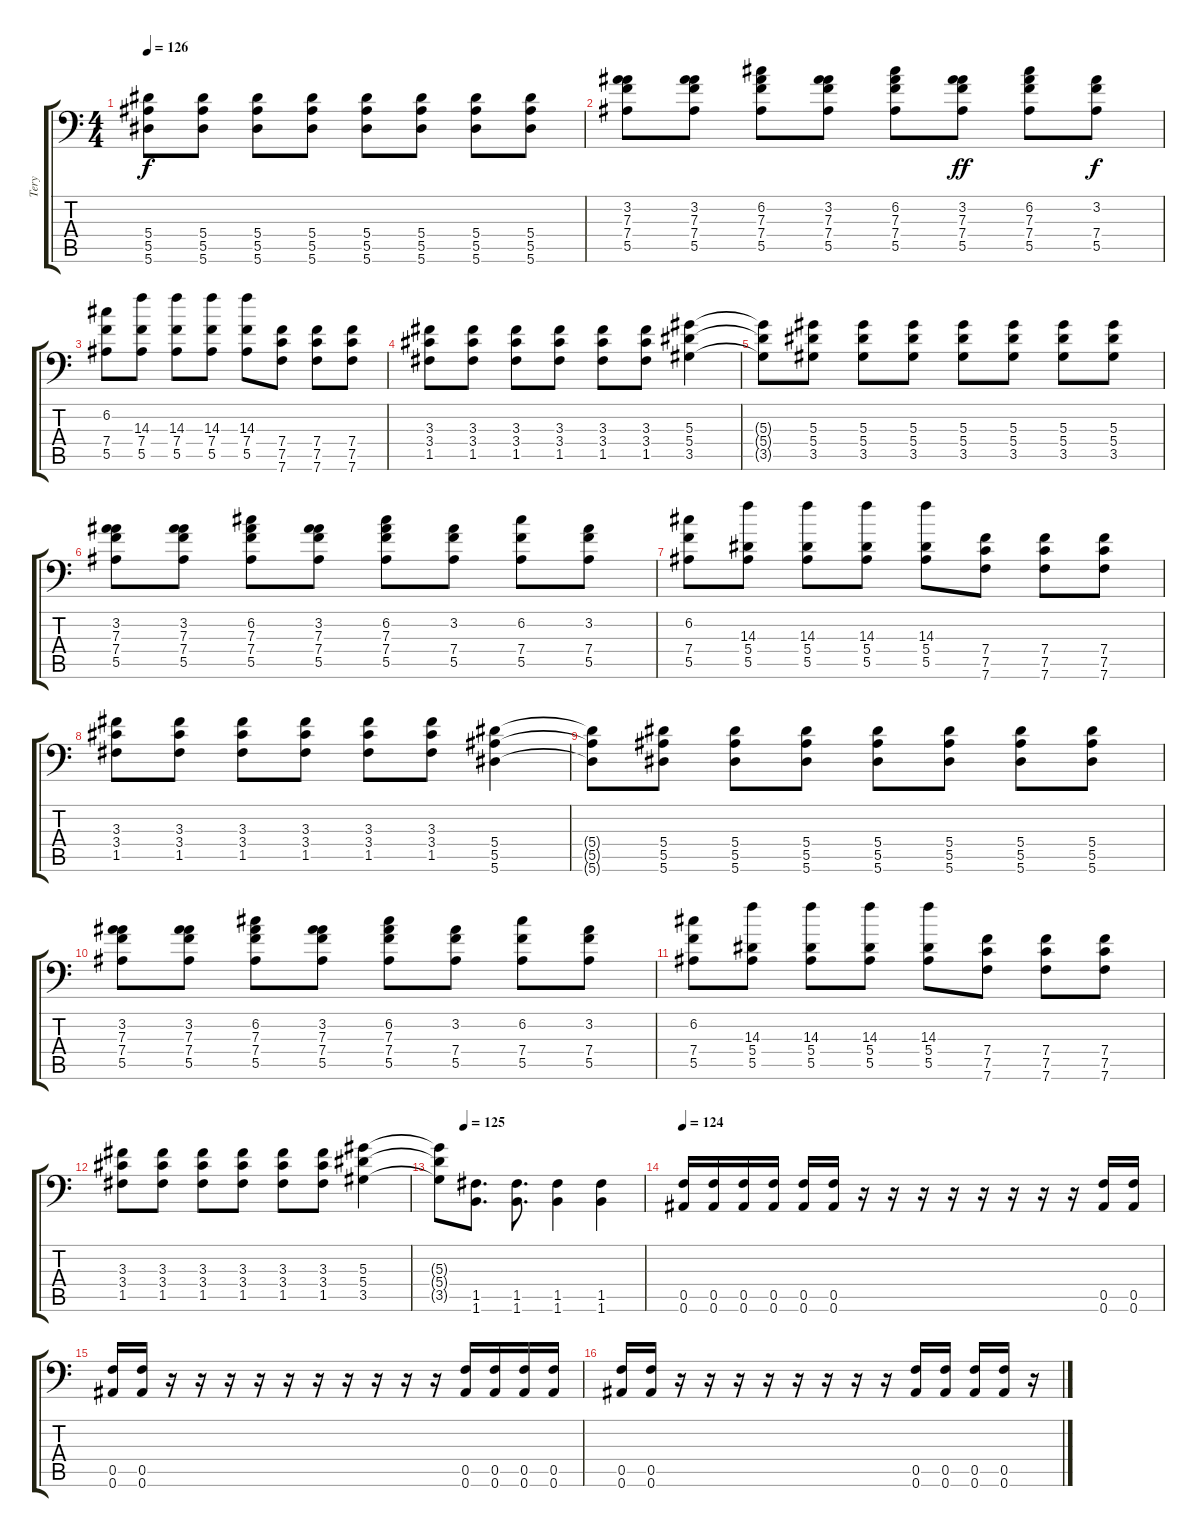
\track ("Tery" "Tery") {instrument distortionguitar}
\staff {score tabs}
\tuning (C4 G3 Eb3 Bb2 F2 Bb1) {hide}
\ts (4 4)
\tempo 126
\clef f4
\ks c
(5.4{t} 5.5{t} 5.6{t}).8{dy f} (5.4 5.5 5.6).8 (5.4 5.5 5.6).8 (5.4 5.5 5.6).8 (5.4 5.5 5.6).8 (5.4 5.5 5.6).8 (5.4 5.5 5.6).8 (5.4 5.5 5.6).8 |
(3.2 7.3 7.4 5.5).8 (3.2 7.3 7.4 5.5).8 (6.2 7.3 7.4 5.5).8 (3.2 7.3 7.4 5.5).8 (6.2 7.3 7.4 5.5).8 (3.2 7.3 7.4 5.5).8{dy ff} (6.2 7.3 7.4 5.5).8 (3.2 7.4 5.5).8{dy f} |
(6.2 7.4 5.5).8 (14.3 7.4 5.5).8 (14.3 7.4 5.5).8 (14.3 7.4 5.5).8 (14.3 7.4 5.5).8 (7.4 7.5 7.6).8 (7.4 7.5 7.6).8 (7.4 7.5 7.6).8 |
(3.3 3.4 1.5).8 (3.3 3.4 1.5).8 (3.3 3.4 1.5).8 (3.3 3.4 1.5).8 (3.3 3.4 1.5).8 (3.3 3.4 1.5).8 (5.3 5.4 3.5).4 |
(5.3{t} 5.4{t} 3.5{t}).8 (5.3 5.4 3.5).8 (5.3 5.4 3.5).8 (5.3 5.4 3.5).8 (5.3 5.4 3.5).8 (5.3 5.4 3.5).8 (5.3 5.4 3.5).8 (5.3 5.4 3.5).8 |
(3.2 7.3 7.4 5.5).8 (3.2 7.3 7.4 5.5).8 (6.2 7.3 7.4 5.5).8 (3.2 7.3 7.4 5.5).8 (6.2 7.3 7.4 5.5).8 (3.2 7.4 5.5).8 (6.2 7.4 5.5).8 (3.2 7.4 5.5).8 |
(6.2 7.4 5.5).8 (14.3 5.4 5.5).8 (14.3 5.4 5.5).8 (14.3 5.4 5.5).8 (14.3 5.4 5.5).8 (7.4 7.5 7.6).8 (7.4 7.5 7.6).8 (7.4 7.5 7.6).8 |
(3.3 3.4 1.5).8 (3.3 3.4 1.5).8 (3.3 3.4 1.5).8 (3.3 3.4 1.5).8 (3.3 3.4 1.5).8 (3.3 3.4 1.5).8 (5.4 5.5 5.6).4 |
(5.4{t} 5.5{t} 5.6{t}).8 (5.4 5.5 5.6).8 (5.4 5.5 5.6).8 (5.4 5.5 5.6).8 (5.4 5.5 5.6).8 (5.4 5.5 5.6).8 (5.4 5.5 5.6).8 (5.4 5.5 5.6).8 |
(3.2 7.3 7.4 5.5).8 (3.2 7.3 7.4 5.5).8 (6.2 7.3 7.4 5.5).8 (3.2 7.3 7.4 5.5).8 (6.2 7.3 7.4 5.5).8 (3.2 7.4 5.5).8 (6.2 7.4 5.5).8 (3.2 7.4 5.5).8 |
(6.2 7.4 5.5).8 (14.3 5.4 5.5).8 (14.3 5.4 5.5).8 (14.3 5.4 5.5).8 (14.3 5.4 5.5).8 (7.4 7.5 7.6).8 (7.4 7.5 7.6).8 (7.4 7.5 7.6).8 |
(3.3 3.4 1.5).8 (3.3 3.4 1.5).8 (3.3 3.4 1.5).8 (3.3 3.4 1.5).8 (3.3 3.4 1.5).8 (3.3 3.4 1.5).8 (5.3 5.4 3.5).4 |
\tempo (125 0.125)
(5.3{t} 5.4{t} 3.5{t}).8 (1.5 1.6).8{d} (1.5 1.6).8{d} (1.5 1.6).4 (1.5 1.6).4 |
\tempo 124
(0.5 0.6).16{volume 14} (0.5 0.6).16 (0.5 0.6).16 (0.5 0.6).16 (0.5 0.6).16 (0.5 0.6).16 r.16 r.16 r.16 r.16 r.16 r.16 r.16 r.16 (0.5 0.6).16 (0.5 0.6).16 |
(0.5 0.6).16 (0.5 0.6).16 r.16 r.16 r.16 r.16 r.16 r.16 r.16 r.16 r.16 r.16 (0.5 0.6).16 (0.5 0.6).16 (0.5 0.6).16 (0.5 0.6).16 |
(0.5 0.6).16 (0.5 0.6).16 r.16 r.16 r.16 r.16 r.16 r.16 r.16 r.16 (0.5 0.6).16 (0.5 0.6).16 (0.5 0.6).16 (0.5 0.6).16 r.16
